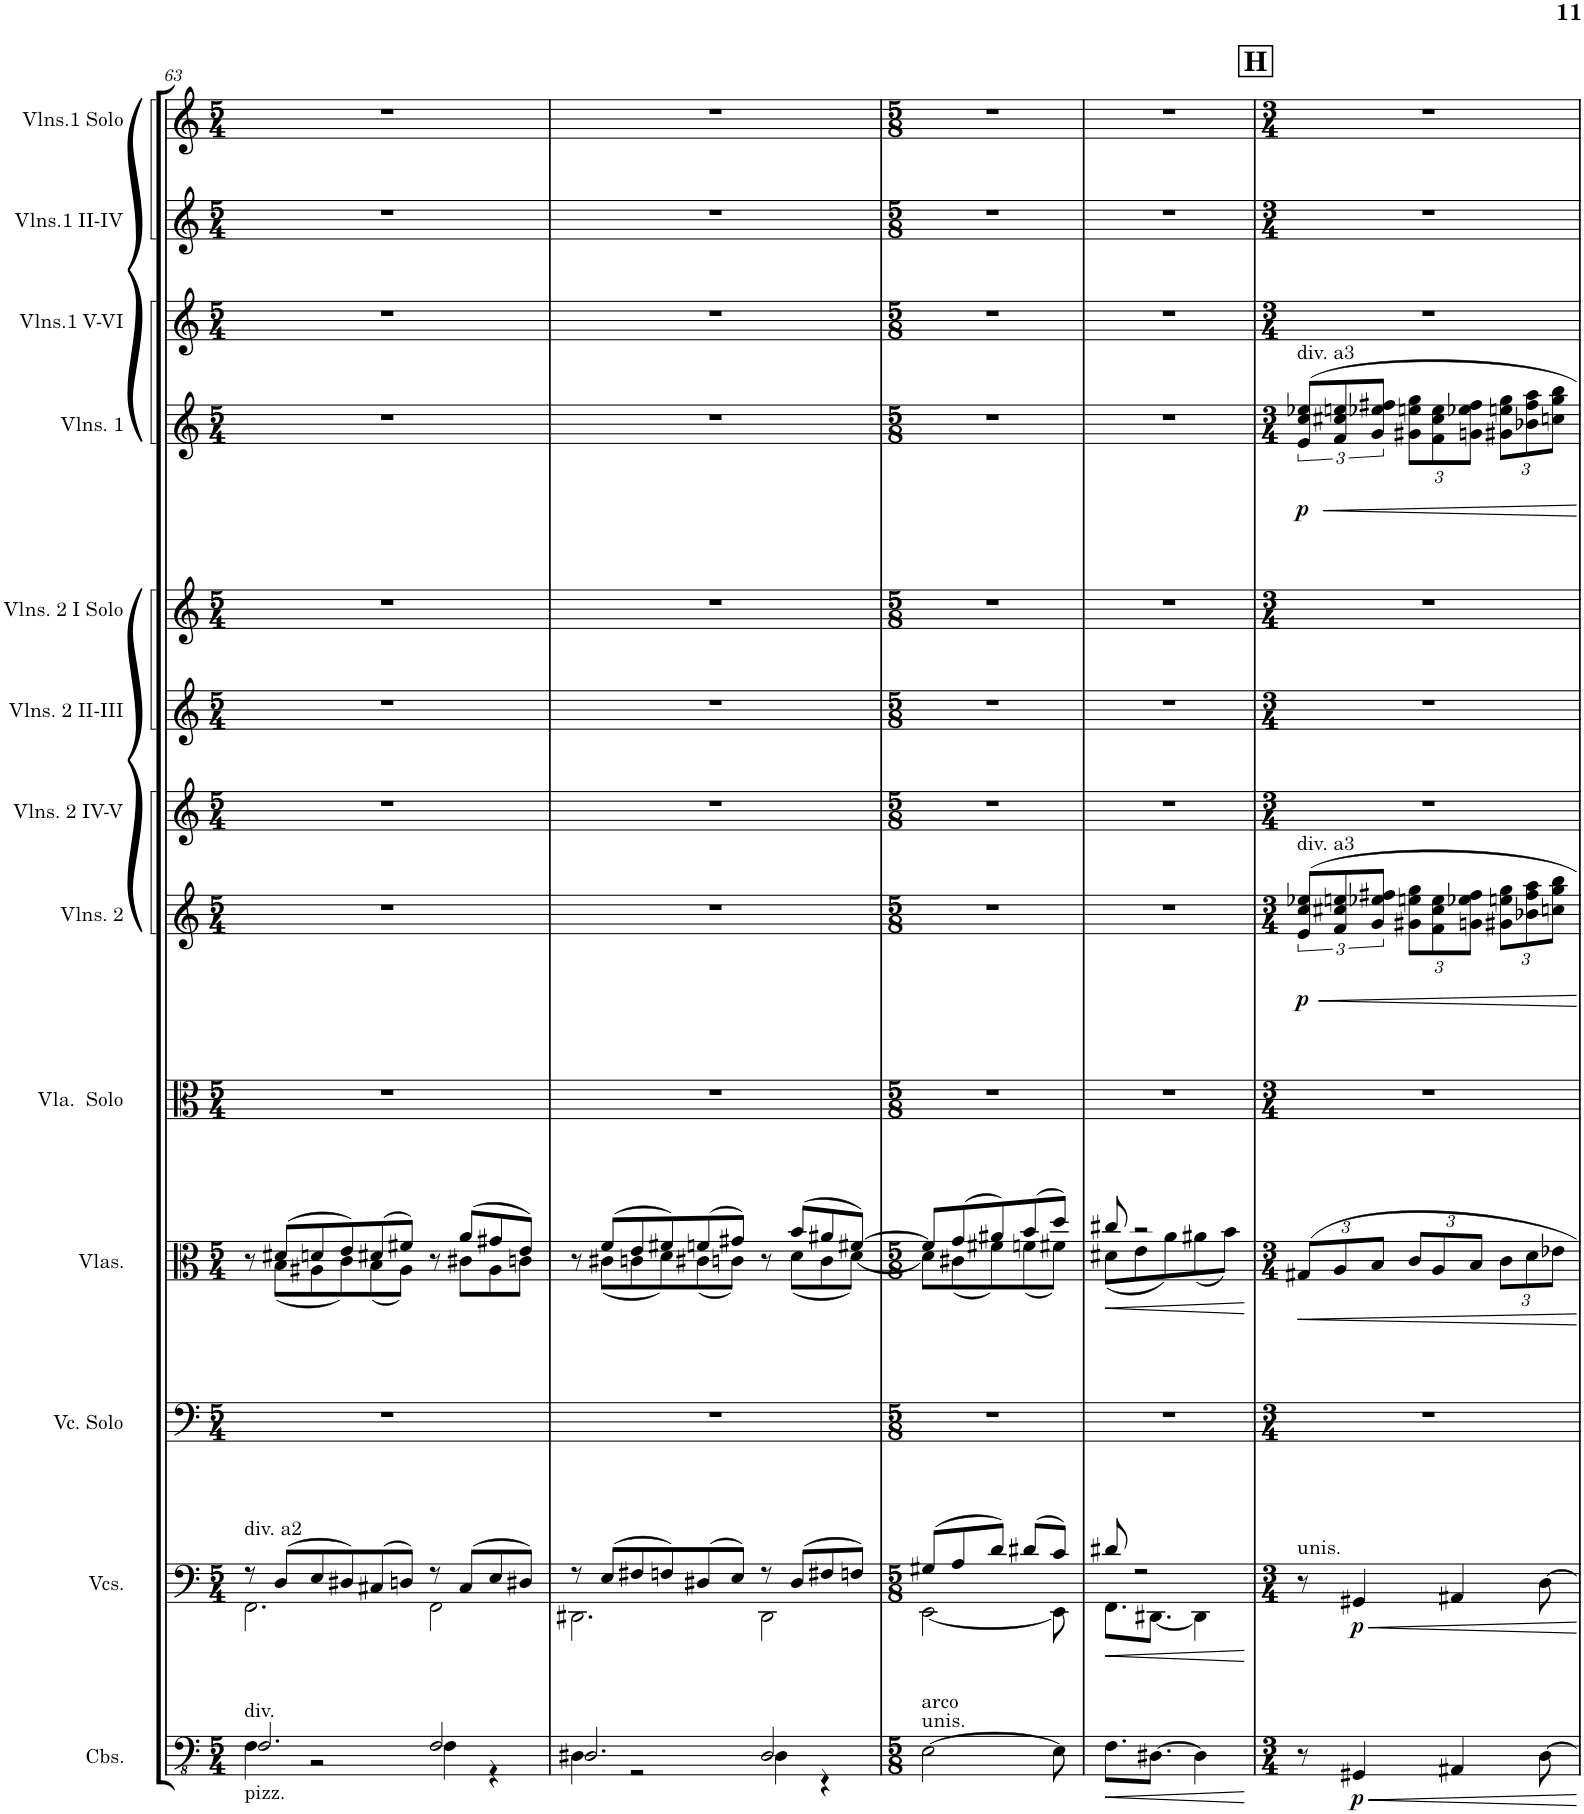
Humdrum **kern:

**kern	**dynam	**kern	**dynam	**kern	**kern	**dynam	**kern	**kern	**dynam	**kern	**kern	**kern	**kern	**dynam	**kern	**kern	**kern
*part13	*part13	*part12	*part12	*part11	*part10	*part10	*part9	*part8	*part8	*part7	*part6	*part5	*part4	*part4	*part3	*part2	*part1
*staff13	*staff13	*staff12	*staff12	*staff11	*staff10	*staff10	*staff9	*staff8	*staff8	*staff7	*staff6	*staff5	*staff4	*staff4	*staff3	*staff2	*staff1
*I"Contrabasses	*	*I"Violoncellos	*	*I"Violoncello Solo	*I"Violas	*	*I"Viola Solo	*I"Violins 2	*	*I"Violins 2 IV-V	*I"Violins 2 II-III	*I"Violins 2 I Solo	*I"Violins 1	*	*I"Violins V-VI	*I"Violins 1 II-IV	*I"Violins 1 Solo
*I'Cbs.	*	*I'Vcs.	*	*I'Vc. Solo	*I'Vlas.	*	*I'Vla.  Solo	*I'Vlns. 2	*	*I'Vlns. 2 IV-V	*I'Vlns. 2 II-III	*I'Vlns. 2 I Solo	*I'Vlns. 1	*	*I'Vlns.1 V-VI	*I'Vlns.1 II-IV	*I'Vlns.1 Solo
!!LO:PB:g=z
*clefFv4	*	*clefF4	*	*clefF4	*clefC3	*	*clefC3	*clefG2	*	*clefG2	*clefG2	*clefG2	*clefG2	*	*clefG2	*clefG2	*clefG2
*k[]	*	*k[]	*	*k[]	*k[]	*	*k[]	*k[]	*	*k[]	*k[]	*k[]	*k[]	*	*k[]	*k[]	*k[]
*M5/4	*	*M5/4	*	*M5/4	*M5/4	*	*M5/4	*M5/4	*	*M5/4	*M5/4	*M5/4	*M5/4	*	*M5/4	*M5/4	*M5/4
=63	=63	=63	=63	=63	=63	=63	=63	=63	=63	=63	=63	=63	=63	=63	=63	=63	=63
*^	*	*^	*	*	*^	*	*	*	*	*	*	*	*	*	*	*	*
!	!	!	!LO:TX:a:t=div. a2	!	!	!	!	!	!	!	!	!	!	!	!	!	!	!	!	!
!LO:TX:b:t=pizz.	!	!	!	!	!	!	!	!	!	!	!	!	!	!	!	!	!	!	!	!
!LO:TX:a:t=div.	!	!	!	!	!	!	!	!	!	!	!	!	!	!	!	!	!	!	!	!
2.FF/	4FF\	.	8r	2.FF\	.	4%5r	8r	8ryy	.	4%5r	4%5r	.	4%5r	4%5r	4%5r	4%5r	.	4%5r	4%5r	4%5r
.	.	.	(8D/L	.	.	.	(8d#X/L	(8B\L	.	.	.	.	.	.	.	.	.	.	.	.
.	2r	.	8E/	.	.	.	8dn/	8A#X\	.	.	.	.	.	.	.	.	.	.	.	.
.	.	.	8D#X/)	.	.	.	8e/)	8c\)	.	.	.	.	.	.	.	.	.	.	.	.
.	.	.	(8C#X/	.	.	.	(8d#X/	(8B\	.	.	.	.	.	.	.	.	.	.	.	.
.	.	.	8Dn/J)	.	.	.	8f#X/J)	8A#\J)	.	.	.	.	.	.	.	.	.	.	.	.
2FF/	4FF\	.	8r	2FF\	.	.	8r	8ryy	.	.	.	.	.	.	.	.	.	.	.	.
.	.	.	(8C#/L	.	.	.	(8a/L	8c#X\L	.	.	.	.	.	.	.	.	.	.	.	.
.	4r	.	8E/	.	.	.	8g#X/	8A#\	.	.	.	.	.	.	.	.	.	.	.	.
.	.	.	8D#X/J)	.	.	.	8e/J)	8cn\J	.	.	.	.	.	.	.	.	.	.	.	.
=64	=64	=64	=64	=64	=64	=64	=64	=64	=64	=64	=64	=64	=64	=64	=64	=64	=64	=64	=64	=64
2.DD#X/	4DD#\	.	8r	2.DD#X\	.	4%5r	8r	8ryy	.	4%5r	4%5r	.	4%5r	4%5r	4%5r	4%5r	.	4%5r	4%5r	4%5r
.	.	.	(8E/L	.	.	.	(8f/L	(8c#X\L	.	.	.	.	.	.	.	.	.	.	.	.
.	2r	.	8F#X/	.	.	.	8e/	8cn\	.	.	.	.	.	.	.	.	.	.	.	.
.	.	.	8Fn/)	.	.	.	8f#X/)	8d\)	.	.	.	.	.	.	.	.	.	.	.	.
.	.	.	(8D#X/	.	.	.	(8fn/	(8c#X\	.	.	.	.	.	.	.	.	.	.	.	.
.	.	.	8E/J)	.	.	.	8g#X/J)	8cn\J)	.	.	.	.	.	.	.	.	.	.	.	.
2DD#/	4DD#\	.	8r	2DD#\	.	.	8r	8ryy	.	.	.	.	.	.	.	.	.	.	.	.
.	.	.	(8D#/L	.	.	.	(8b/L	(8d\L	.	.	.	.	.	.	.	.	.	.	.	.
.	4r	.	8F#X/	.	.	.	8a#X/	8c\	.	.	.	.	.	.	.	.	.	.	.	.
.	.	.	8Fn/J)	.	.	.	[8f#X/J)	[8d\J)	.	.	.	.	.	.	.	.	.	.	.	.
*v	*v	*	*	*	*	*	*	*	*	*	*	*	*	*	*	*	*	*	*	*
=65	=65	=65	=65	=65	=65	=65	=65	=65	=65	=65	=65	=65	=65	=65	=65	=65	=65	=65	=65
*M5/8	*	*M5/8	*	*	*M5/8	*M5/8	*	*	*M5/8	*M5/8	*	*M5/8	*M5/8	*M5/8	*M5/8	*	*M5/8	*M5/8	*M5/8
!LO:TX:a:t=arco	!	!	!	!	!	!	!	!	!	!	!	!	!	!	!	!	!	!	!
!LO:TX:a:t=unis.	!	!	!	!	!	!	!	!	!	!	!	!	!	!	!	!	!	!	!
[2EE\	.	(8G#X/L	[2EE\	.	8%5r	8f#/L]	8d\L]	.	8%5r	8%5r	.	8%5r	8%5r	8%5r	8%5r	.	8%5r	8%5r	8%5r
.	.	8A/	.	.	.	(8g/	(8c#X\	.	.	.	.	.	.	.	.	.	.	.	.
.	.	8d/J)	.	.	.	8a#X/)	8f#X\)	.	.	.	.	.	.	.	.	.	.	.	.
.	.	(8d#X/L	.	.	.	(8b/	(8fn\	.	.	.	.	.	.	.	.	.	.	.	.
8EE\]	.	8c/J)	8EE\]	.	.	8dd/J)	8f#X\J)	.	.	.	.	.	.	.	.	.	.	.	.
=66	=66	=66	=66	=66	=66	=66	=66	=66	=66	=66	=66	=66	=66	=66	=66	=66	=66	=66	=66
!	!LO:HP:b	!	!	!LO:HP:b	!	!	!	!LO:HP:b	!	!	!	!	!	!	!	!	!	!	!
8.FF\L	<	8d#X/	8.FF\L	<	8%5r	8cc#X/	(8d#X\L	<	8%5r	8%5r	.	8%5r	8%5r	8%5r	8%5r	.	8%5r	8%5r	8%5r
.	.	2r	.	.	.	2r	8e\	.	.	.	.	.	.	.	.	.	.	.	.
[8.DD#X\J	.	.	[8.DD#X\J	.	.	.	.	.	.	.	.	.	.	.	.	.	.	.	.
.	.	.	.	.	.	.	8a\)	.	.	.	.	.	.	.	.	.	.	.	.
4DD#\]	.	.	4DD#\]	.	.	.	(8a#X\	.	.	.	.	.	.	.	.	.	.	.	.
.	.	.	.	.	.	.	8b\J)	.	.	.	.	.	.	.	.	.	.	.	.
*	*	*v	*v	*	*	*v	*v	*	*	*	*	*	*	*	*	*	*	*	*
.	[	.	[	.	.	[	.	.	.	.	.	.	.	.	.	.	.
!!LO:REH:place=s1:a:B:cj:fs=14:t=H
=67	=67	=67	=67	=67	=67	=67	=67	=67	=67	=67	=67	=67	=67	=67	=67	=67	=67
*M3/4	*	*M3/4	*	*M3/4	*M3/4	*	*M3/4	*M3/4	*	*M3/4	*M3/4	*M3/4	*M3/4	*	*M3/4	*M3/4	*M3/4
*	*	*	*	*	*Xbrackettup	*	*	*	*	*	*	*	*	*	*	*	*
!	!	!	!	!	!	!	!	!	!	!	!	!	!LO:TX:a:t=div. a3	!	!	!	!
!	!	!	!	!	!	!	!	!LO:TX:a:t=div. a3	!	!	!	!	!	!	!	!	!
!	!	!LO:TX:a:t=unis.	!	!	!	!	!	!	!	!	!	!	!	!	!	!	!
!	!	!	!	!	!	!	!	!	!LO:DY:b	!	!	!	!	!LO:DY:b	!	!	!
8r	.	8r	.	2.r	12G#X/L	.	2.r	12e/ 12cc/ 12ee-X/L	p	2.r	2.r	2.r	12e/ 12cc/ 12ee-X/L	p	2.r	2.r	2.r
.	.	.	.	.	12A/	.	.	12f/ 12cc#X/ 12een/	.	.	.	.	12f/ 12cc#X/ 12een/	.	.	.	.
!	!LO:DY:b	!	!LO:DY:b	!	!	!	!	!	!	!	!	!	!	!	!	!	!
4GGG#X/	p	4GG#X/	p	.	.	.	.	.	.	.	.	.	.	.	.	.	.
.	.	.	.	.	12B/J	.	.	12g/ 12ee-X/ 12ff#X/J	.	.	.	.	12g/ 12ee-X/ 12ff#X/J	.	.	.	.
*	*	*	*	*	*	*	*	*Xbrackettup	*	*	*	*	*Xbrackettup	*	*	*	*
.	.	.	.	.	12c/L	.	.	12g#X\ 12een\ 12gg\L	.	.	.	.	12g#X\ 12een\ 12gg\L	.	.	.	.
.	.	.	.	.	12A/	.	.	12f\ 12cc#\ 12ee\	.	.	.	.	12f\ 12cc#\ 12ee\	.	.	.	.
4AAA#X/	.	4AA#X/	.	.	.	.	.	.	.	.	.	.	.	.	.	.	.
.	.	.	.	.	12B/J	.	.	12gn\ 12ee-X\ 12ff#\J	.	.	.	.	12gn\ 12ee-X\ 12ff#\J	.	.	.	.
.	.	.	.	.	12c\L	.	.	12g#X\ 12een\ 12gg\L	.	.	.	.	12g#X\ 12een\ 12gg\L	.	.	.	.
.	.	.	.	.	12d\	.	.	12b-X\ 12ff#\ 12aa\	.	.	.	.	12b-X\ 12ff#\ 12aa\	.	.	.	.
[8DD\	.	[8D\	.	.	.	.	.	.	.	.	.	.	.	.	.	.	.
.	.	.	.	.	12e-X\J	.	.	12ccn\ 12gg\ 12bb\J	.	.	.	.	12ccn\ 12gg\ 12bb\J	.	.	.	.
=	=	=	=	=	=	=	=	=	=	=	=	=	=	=	=	=	=
*-	*-	*-	*-	*-	*-	*-	*-	*-	*-	*-	*-	*-	*-	*-	*-	*-	*-
